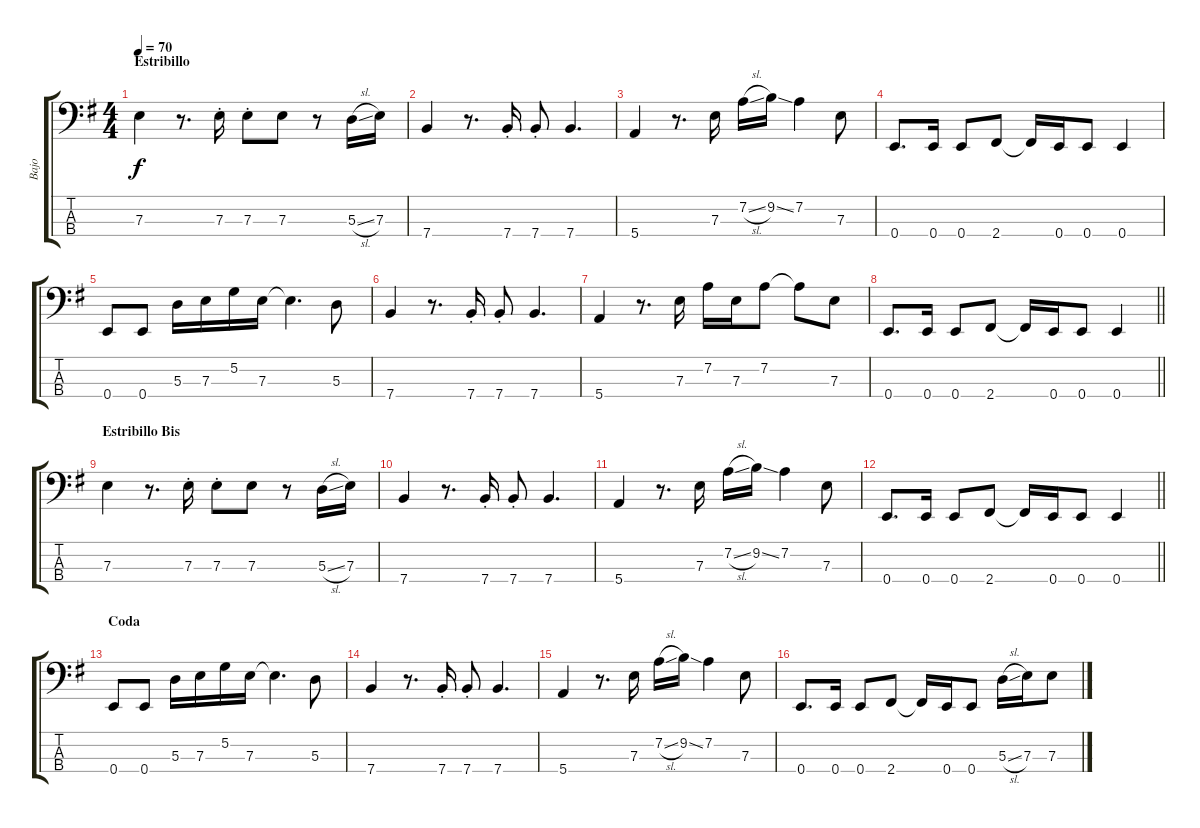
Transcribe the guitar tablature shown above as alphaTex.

\track ("Bajo" "Bajo") {instrument electricbassfinger}
\staff {score tabs}
\tuning (G2 D2 A1 E1) {hide}
\ts (4 4)
\section ("" "Estribillo")
\tempo 70
\clef f4
\ks g
7.3.4{dy f} r.8{d} 7.3{st}.16 7.3{st}.8 7.3.8 r.8 5.3{sl}.16 7.3.16 |
7.4.4 r.8{d} 7.4{st}.16 7.4{st}.8 7.4.4{d} |
5.4.4 r.8{d} 7.3.16 7.2{sl}.16 9.2{ss}.16 7.2.4 7.3.8 |
0.4.8{d} 0.4.16 0.4.8 2.4.8 2.4{t}.16 0.4.16 0.4.8 0.4.4 |
0.4.8 0.4.8 5.3.16 7.3.16 5.2.16 7.3.16 7.3{t}.4{d} 5.3.8 |
7.4.4 r.8{d} 7.4{st}.16 7.4{st}.8 7.4.4{d} |
5.4.4 r.8{d} 7.3.16 7.2.16 7.3.16 7.2.8 7.2{t}.8 7.3.8 |
\barLineRight lightlight
0.4.8{d} 0.4.16 0.4.8 2.4.8 2.4{t}.16 0.4.16 0.4.8 0.4.4 |
\section ("" "Estribillo Bis")
7.3.4 r.8{d} 7.3{st}.16 7.3{st}.8 7.3.8 r.8 5.3{sl}.16 7.3.16 |
7.4.4 r.8{d} 7.4{st}.16 7.4{st}.8 7.4.4{d} |
5.4.4 r.8{d} 7.3.16 7.2{sl}.16 9.2{ss}.16 7.2.4 7.3.8 |
\barLineRight lightlight
0.4.8{d} 0.4.16 0.4.8 2.4.8 2.4{t}.16 0.4.16 0.4.8 0.4.4 |
\section ("" "Coda")
0.4.8 0.4.8 5.3.16 7.3.16 5.2.16 7.3.16 7.3{t}.4{d} 5.3.8 |
7.4.4 r.8{d} 7.4{st}.16 7.4{st}.8 7.4.4{d} |
5.4.4 r.8{d} 7.3.16 7.2{sl}.16 9.2{ss}.16 7.2.4 7.3.8 |
0.4.8{d} 0.4.16 0.4.8 2.4.8 2.4{t}.16 0.4.16 0.4.8 5.3{sl}.16 7.3.16 7.3.8
